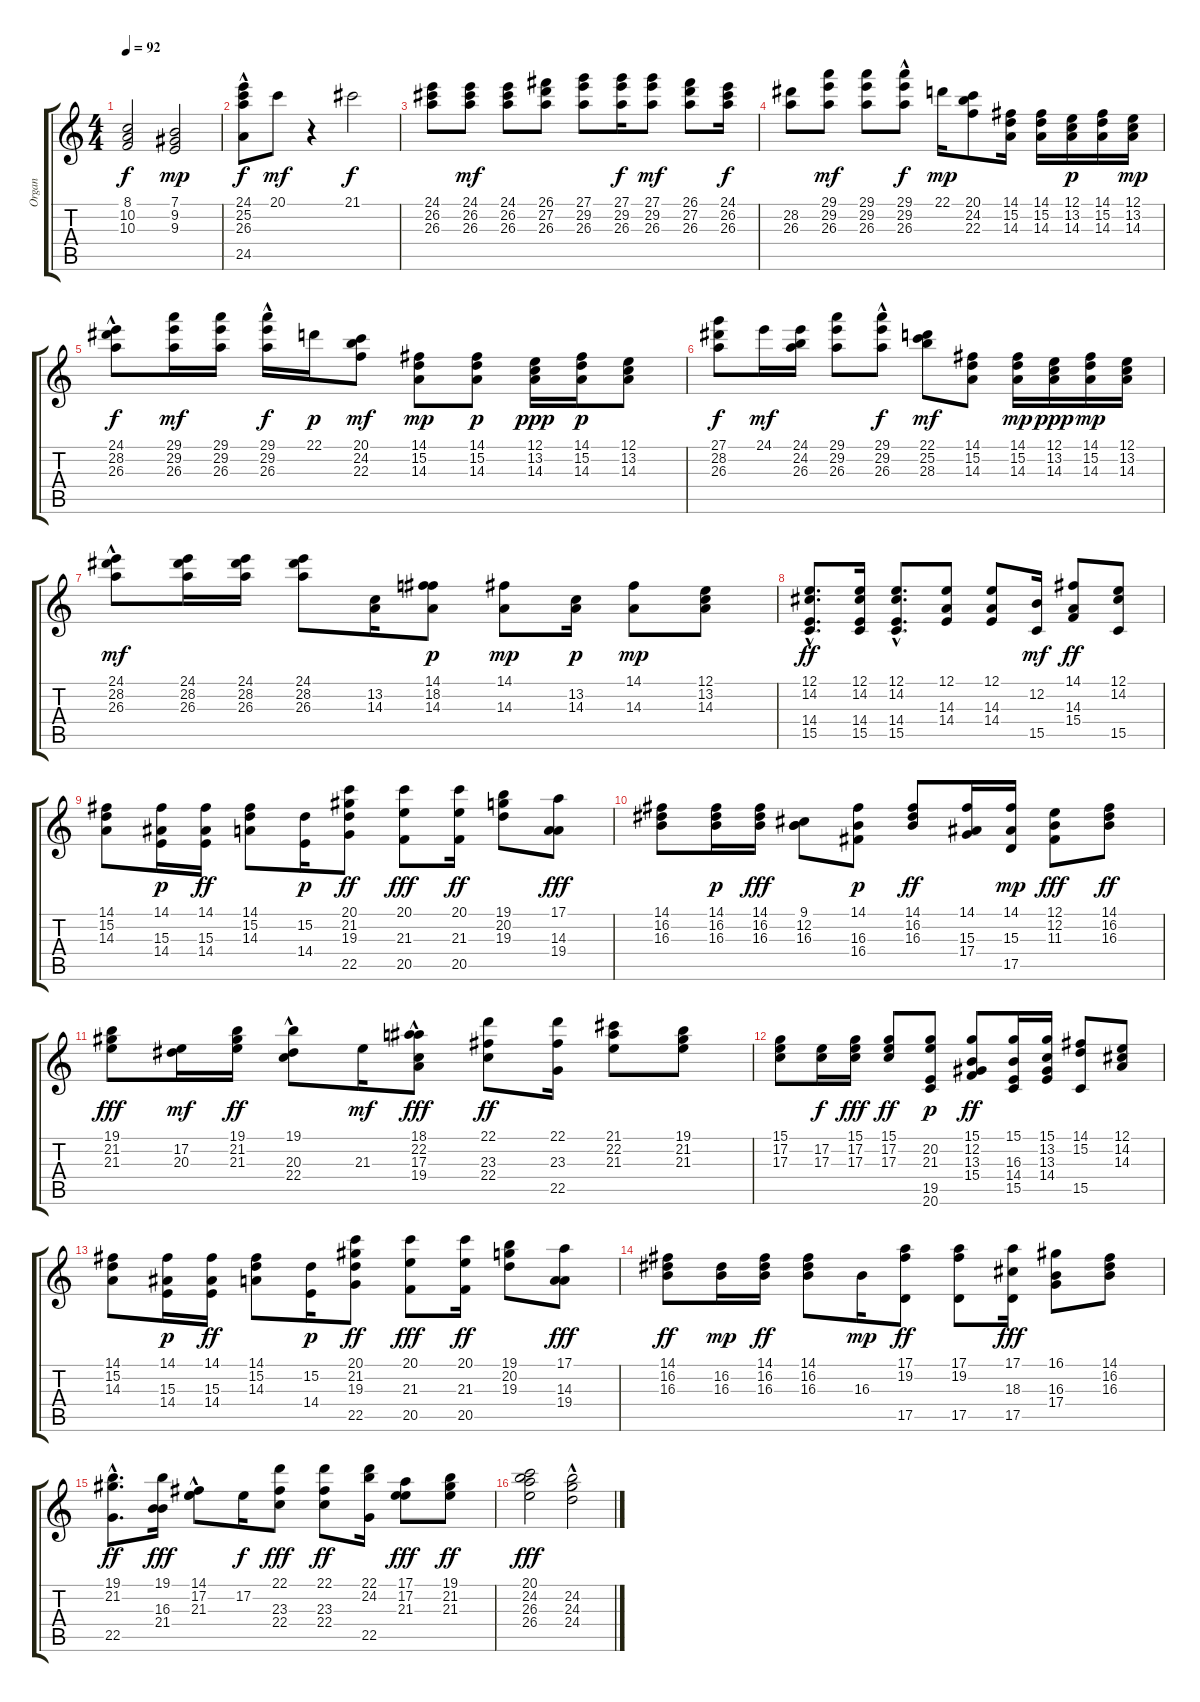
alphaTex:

\track ("Organ " "Organ ") {instrument rockorgan}
\staff {score tabs}
\tuning (E4 B3 G3 D3 A2 E2) {hide}
\ts (4 4)
\tempo 92
\clef g2
\ks c
(8.1{t} 10.2{t} 10.3{t}).2{dy f} (7.1 9.2 9.3).2{dy mp} |
(24.1{hac} 25.2 26.3 24.5).8{dy f} 20.1.8{dy mf} r.4 21.1.2{dy f} |
(24.1 26.2 26.3).8 (24.1 26.2 26.3).8{dy mf} (24.1 26.2 26.3).8 (26.1 27.2 26.3).8 (27.1 29.2 26.3).8 (27.1 29.2 26.3).16{dy f} (27.1 29.2 26.3).8{dy mf} (26.1 27.2 26.3).8 (24.1 26.2 26.3).16{dy f} |
(28.2 26.3).8 (29.1 29.2 26.3).8{dy mf} (29.1 29.2 26.3).8 (29.1 29.2{hac} 26.3{hac}).8{dy f} 22.1.16{dy mp} (20.1 24.2 22.3).8 (14.1 15.2 14.3).16 (14.1 15.2 14.3).16 (12.1 13.2 14.3).16{dy p} (14.1 15.2 14.3).16 (12.1 13.2 14.3).16{dy mp} |
(24.1{hac} 28.2 26.3).8{dy f} (29.1 29.2 26.3).16{dy mf} (29.1 29.2 26.3).16 (29.1 29.2{hac} 26.3{hac}).16{dy f} 22.1.16{dy p} (20.1 24.2 22.3).8{dy mf} (14.1 15.2 14.3).8{dy mp} (14.1 15.2 14.3).8{dy p} (12.1 13.2 14.3).16{dy ppp} (14.1 15.2 14.3).16{dy p} (12.1 13.2 14.3).8 |
(27.1 28.2 26.3).8{dy f} 24.1.16{dy mf} (24.1 24.2 26.3).16 (29.1 29.2 26.3).8 (29.1{hac} 29.2 26.3{hac}).8{dy f} (22.1 25.2 28.3).8{dy mf} (14.1 15.2 14.3).8 (14.1 15.2 14.3).16{dy mp} (12.1 13.2 14.3).16{dy ppp} (14.1 15.2 14.3).16{dy mp} (12.1 13.2 14.3).16 |
(24.1{hac} 28.2 26.3).8{dy mf} (24.1 28.2 26.3).16 (24.1 28.2 26.3).16 (24.1 28.2 26.3).8 (13.2 14.3).16 (14.1 18.2 14.3).8{dy p} (14.1 14.3).8{dy mp} (13.2 14.3).16{dy p} (14.1 14.3).8{dy mp} (12.1 13.2 14.3).8 |
(12.1{hac} 14.2{hac} 14.4{hac} 15.5{hac}).8{d dy ff} (12.1 14.2 14.4 15.5).16 (12.1{hac} 14.2{hac} 14.4{hac} 15.5{hac}).8{d} (12.1 14.3 14.4).8 (12.1 14.3 14.4).8 (12.2 15.5).16{dy mf} (14.1 14.3 15.4).8{dy ff} (12.1 14.2 15.5).8 |
(14.1 15.2 14.3).8 (14.1 15.3 14.4).16{dy p} (14.1 15.3 14.4).16{dy ff} (14.1 15.2 14.3).8 (15.2 14.4).16{dy p} (20.1 21.2 19.3 22.5).8{dy ff} (20.1 21.3 20.5).8{dy fff} (20.1 21.3 20.5).16{dy ff} (19.1 20.2 19.3).8 (17.1 14.3 19.4).8{dy fff} |
(14.1 16.2 16.3).8 (14.1 16.2 16.3).16{dy p} (14.1 16.2 16.3).16{dy fff} (9.1 12.2 16.3).8 (14.1 16.3 16.4).8{dy p} (14.1 16.2 16.3).8{dy ff} (14.1 15.3 17.4).16 (14.1 15.3 17.5).16{dy mp} (12.1 12.2 11.3).8{dy fff} (14.1 16.2 16.3).8{dy ff} |
(19.1 21.2 21.3).8{dy fff} (17.2 20.3).16{dy mf} (19.1 21.2 21.3).16{dy ff} (19.1 20.3 22.4{hac}).8 21.3.16{dy mf} (18.1 22.2 17.3{hac} 19.4{hac}).8{dy fff} (22.1 23.3 22.4).8{dy ff} (22.1 23.3 22.5).16 (21.1 22.2 21.3).8 (19.1 21.2 21.3).8 |
(15.1 17.2 17.3).8 (17.2 17.3).16{dy f} (15.1 17.2 17.3).16{dy fff} (15.1 17.2 17.3).8{dy ff} (20.2 21.3 19.5 20.6).8{dy p} (15.1 12.2 13.3 15.4).8{dy ff} (15.1 16.3 14.4 15.5).16 (15.1 13.2 13.3 14.4).16 (14.1 15.2 15.5).8 (12.1 14.2 14.3).8 |
(14.1 15.2 14.3).8 (14.1 15.3 14.4).16{dy p} (14.1 15.3 14.4).16{dy ff} (14.1 15.2 14.3).8 (15.2 14.4).16{dy p} (20.1 21.2 19.3 22.5).8{dy ff} (20.1 21.3 20.5).8{dy fff} (20.1 21.3 20.5).16{dy ff} (19.1 20.2 19.3).8 (17.1 14.3 19.4).8{dy fff} |
(14.1 16.2 16.3).8{dy ff} (16.2 16.3).16{dy mp} (14.1 16.2 16.3).16{dy ff} (14.1 16.2 16.3).8 16.3.16{dy mp} (17.1 19.2 17.5).8{dy ff} (17.1 19.2 17.5).8 (17.1 18.3 17.5).16{dy fff} (16.1 16.3 17.4).8 (14.1 16.2 16.3).8 |
(19.1{hac} 21.2{hac} 22.5{hac}).8{d dy ff} (19.1 16.3 21.4).16{dy fff} (14.1 17.2{hac} 21.3).8 17.2.16{dy f} (22.1 23.3 22.4).8{dy fff} (22.1 23.3 22.4).8{dy ff} (22.1 24.2 22.5).16 (17.1 17.2 21.3).8{dy fff} (19.1 21.2 21.3).8{dy ff} |
(20.1 24.2 26.3 26.4).2{dy fff} (24.2 24.3{hac} 24.4{hac}).2
